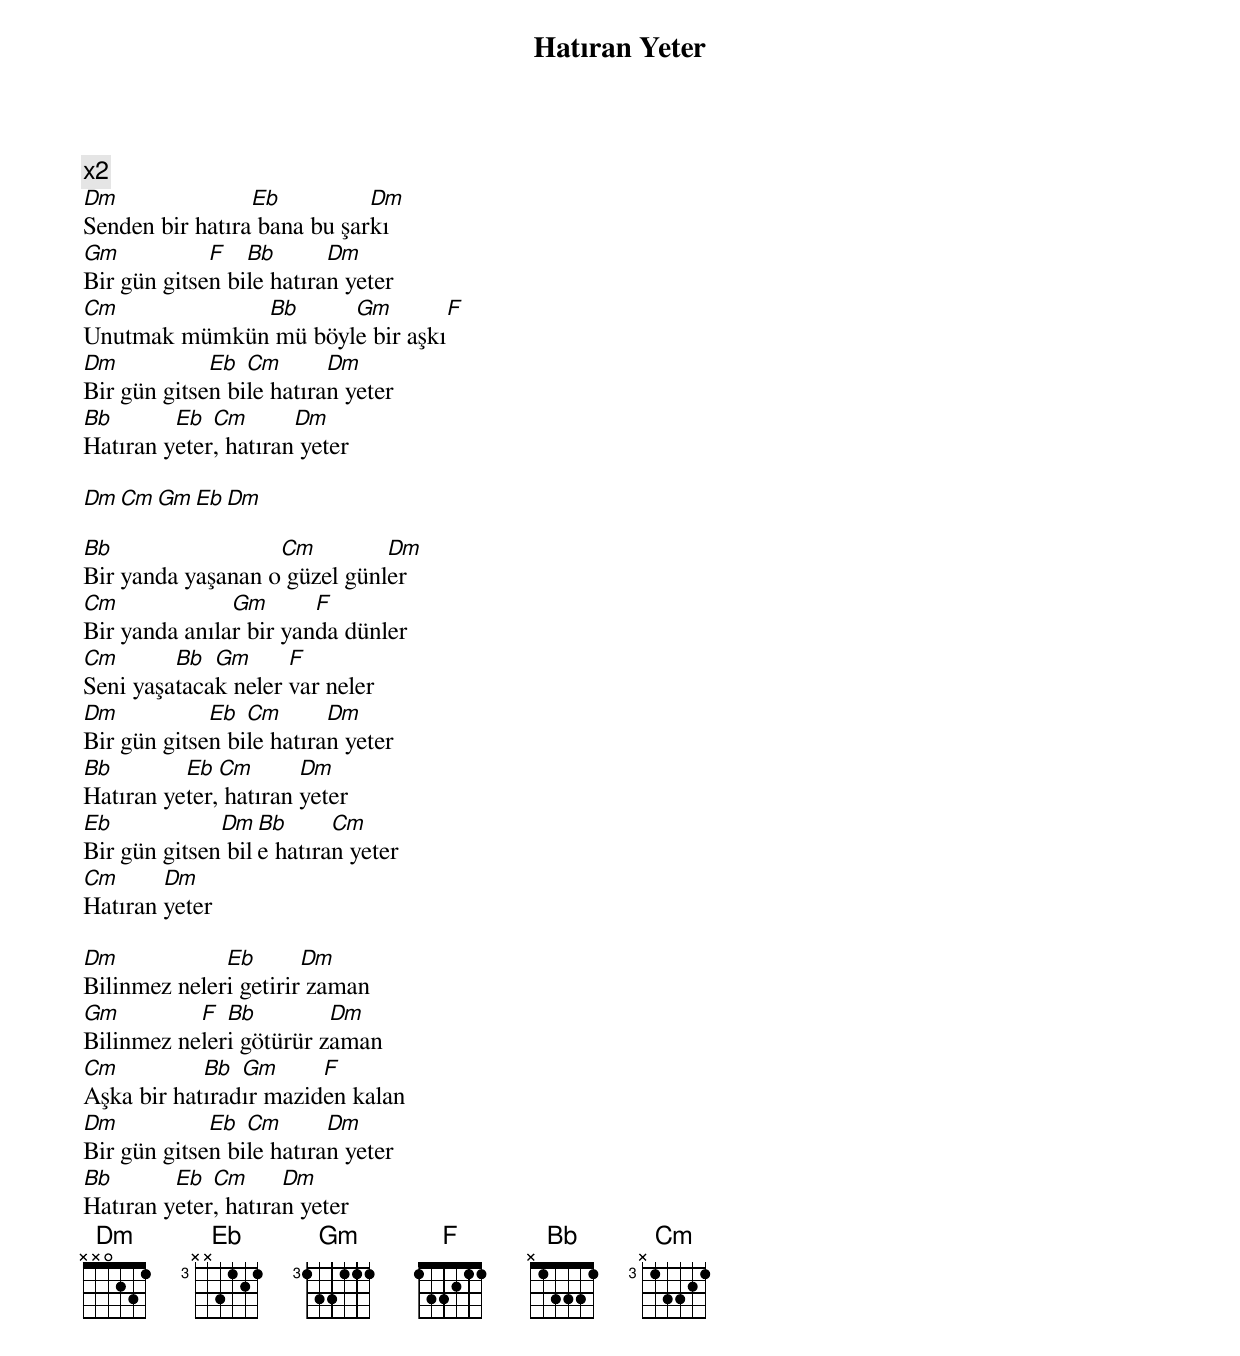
{title: Hatıran Yeter}
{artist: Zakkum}

x2
Dm               Eb          Dm
Senden bir hatıra bana bu şarkı
Gm           F   Bb       Dm
Bir gün gitsen bile hatıran yeter
Cm            Bb      Gm         F
Unutmak mümkün mü böyle bir aşkı
Dm           Eb  Cm       Dm
Bir gün gitsen bile hatıran yeter
Bb       Eb  Cm       Dm
Hatıran yeter, hatıran yeter

Dm Cm Gm Eb Dm

Bb                 Cm         Dm
Bir yanda yaşanan o güzel günler
Cm             Gm       F
Bir yanda anılar bir yanda dünler
Cm       Bb  Gm      F
Seni yaşatacak neler var neler
Dm           Eb  Cm       Dm
Bir gün gitsen bile hatıran yeter
Bb        Eb  Cm       Dm
Hatıran yeter, hatıran yeter
Eb            Dm  Bb      Cm
Bir gün gitsen bile hatıran yeter
Cm      Dm
Hatıran yeter

Dm            Eb       Dm
Bilinmez neleri getirir zaman
Gm         F  Bb         Dm
Bilinmez neleri götürür zaman
Cm          Bb  Gm      F
Aşka bir hatıradır maziden kalan
Dm           Eb  Cm       Dm
Bir gün gitsen bile hatıran yeter
Bb       Eb  Cm      Dm
Hatıran yeter, hatıran yeter
